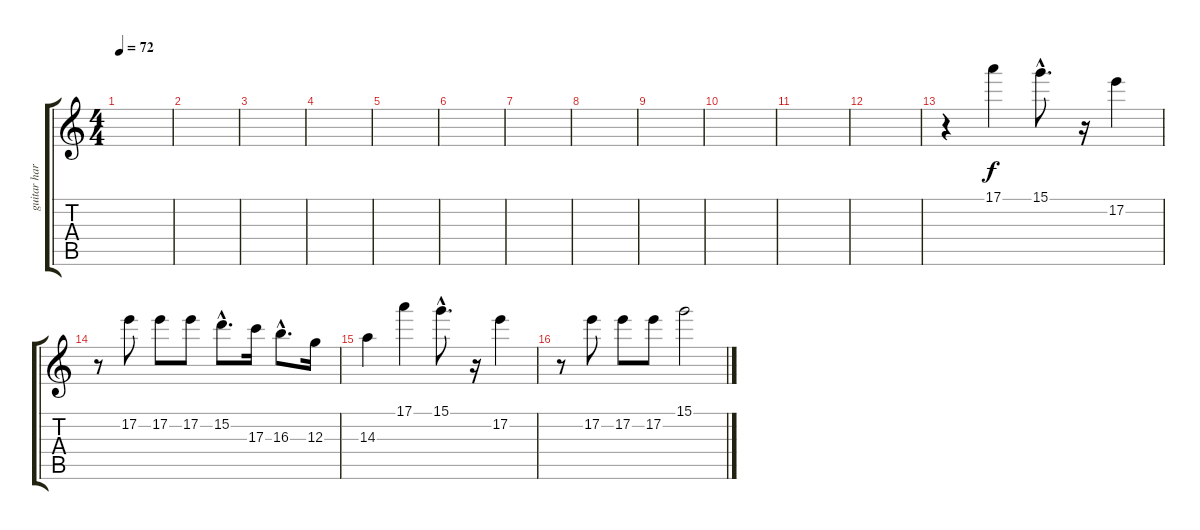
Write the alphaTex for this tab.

\track ("guitar harmonisée" "guitar har") {instrument overdrivenguitar}
\staff {score tabs}
\tuning (E4 B3 G3 D3 A2 E2) {hide}
\ts (4 4)
\tempo 72
\clef g2
\ks c
|
|
|
|
|
|
|
|
|
|
|
|
r.4 17.1.4 15.1{hac}.8{d} r.16 17.2.4 |
r.8 17.2.8 17.2.8 17.2.8 15.2{hac}.8{d} 17.3.16 16.3{hac}.8{d} 12.3.16 |
14.3.4 17.1.4 15.1{hac}.8{d} r.16 17.2.4 |
r.8 17.2.8 17.2.8 17.2.8 15.1.2
